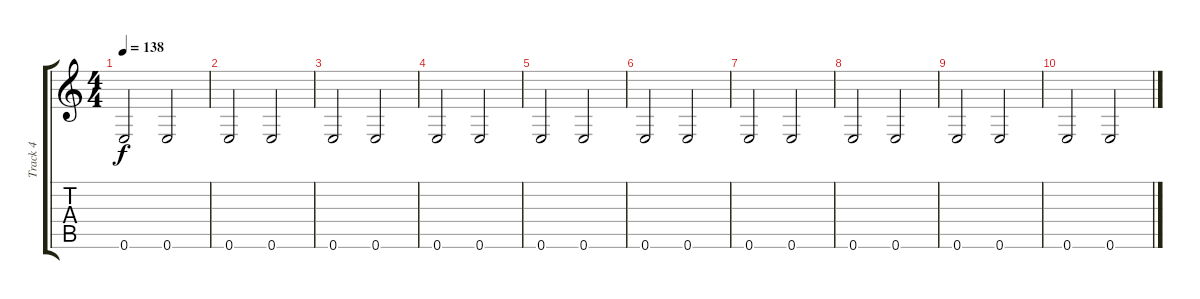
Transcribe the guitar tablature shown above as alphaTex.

\track ("Track 4" "Track 4") {instrument electricbasspick}
\staff {score tabs}
\tuning (E4 B3 G3 D3 A2 E2) {hide}
\ts (4 4)
\tempo 138
\clef g2
\ks c
0.6.2{dy f} 0.6.2 |
0.6.2 0.6.2 |
0.6.2 0.6.2 |
0.6.2 0.6.2 |
0.6.2 0.6.2 |
0.6.2 0.6.2 |
0.6.2 0.6.2 |
0.6.2 0.6.2 |
0.6.2 0.6.2 |
0.6.2 0.6.2
